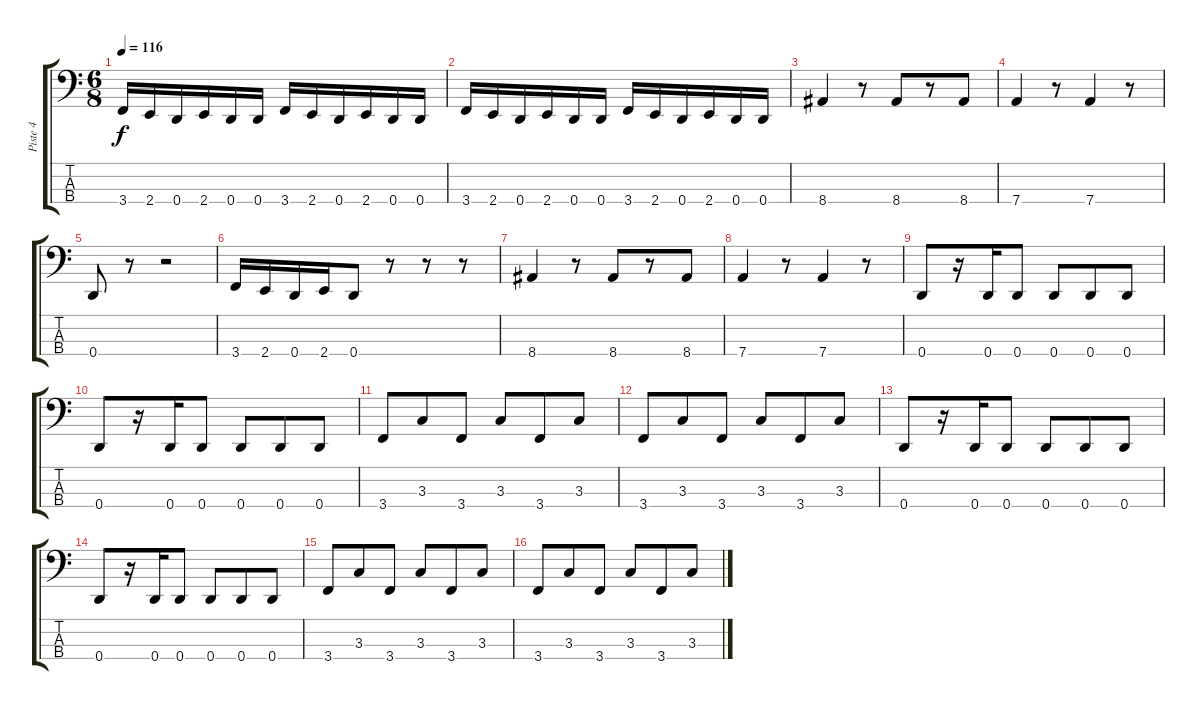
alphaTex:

\track ("Piste 4" "Piste 4") {instrument acousticguitarnylon}
\staff {score tabs}
\tuning (G2 D2 A1 D1) {hide}
\ts (6 8)
\tempo 116
\clef f4
\ks c
3.4.16{dy f} 2.4.16 0.4.16 2.4.16 0.4.16 0.4.16 3.4.16 2.4.16 0.4.16 2.4.16 0.4.16 0.4.16 |
3.4.16 2.4.16 0.4.16 2.4.16 0.4.16 0.4.16 3.4.16 2.4.16 0.4.16 2.4.16 0.4.16 0.4.16 |
8.4.4 r.8 8.4.8 r.8 8.4.8 |
7.4.4 r.8 7.4.4 r.8 |
0.4.8 r.8 r.2 |
3.4.16 2.4.16 0.4.16 2.4.16 0.4.8 r.8 r.8 r.8 |
8.4.4 r.8 8.4.8 r.8 8.4.8 |
7.4.4 r.8 7.4.4 r.8 |
0.4.8 r.16 0.4.16 0.4.8 0.4.8 0.4.8 0.4.8 |
0.4.8 r.16 0.4.16 0.4.8 0.4.8 0.4.8 0.4.8 |
3.4.8 3.3.8 3.4.8 3.3.8 3.4.8 3.3.8 |
3.4.8 3.3.8 3.4.8 3.3.8 3.4.8 3.3.8 |
0.4.8 r.16 0.4.16 0.4.8 0.4.8 0.4.8 0.4.8 |
0.4.8 r.16 0.4.16 0.4.8 0.4.8 0.4.8 0.4.8 |
3.4.8 3.3.8 3.4.8 3.3.8 3.4.8 3.3.8 |
3.4.8 3.3.8 3.4.8 3.3.8 3.4.8 3.3.8
